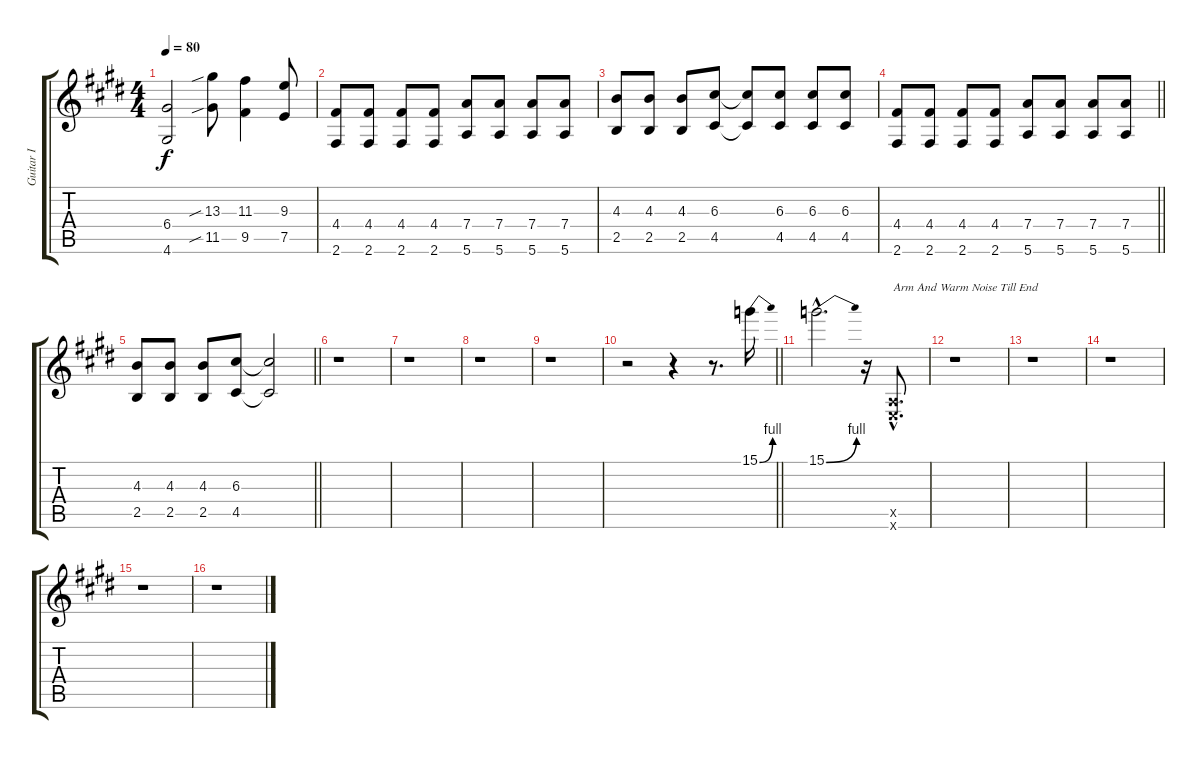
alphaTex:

\track ("Guitar I" "Guitar I") {instrument distortionguitar}
\staff {score tabs}
\tuning (E4 B3 G3 D3 A2 E2) {hide}
\ts (4 4)
\tempo 80
\clef g2
\ks e
(6.4 4.6).2{dy f} (13.3{sib} 11.5{sib}).8 (11.3 9.5).4 (9.3 7.5).8 |
(4.4 2.6).8 (4.4 2.6).8 (4.4 2.6).8 (4.4 2.6).8 (7.4 5.6).8 (7.4 5.6).8 (7.4 5.6).8 (7.4 5.6).8 |
(4.3 2.5).8 (4.3 2.5).8 (4.3 2.5).8 (6.3 4.5).8 (6.3{t} 4.5{t}).8 (6.3 4.5).8 (6.3 4.5).8 (6.3 4.5).8 |
\barLineRight lightlight
(4.4 2.6).8 (4.4 2.6).8 (4.4 2.6).8 (4.4 2.6).8 (7.4 5.6).8 (7.4 5.6).8 (7.4 5.6).8 (7.4 5.6).8 |
\barLineRight lightlight
(4.3 2.5).8 (4.3 2.5).8 (4.3 2.5).8 (6.3 4.5).8 (6.3{t} 4.5{t}).2 |
r.1 |
r.1 |
r.1 |
r.1 |
\barLineRight lightlight
r.2 r.4 r.8{d} 15.1{be (bend 0 0 60 4)}.16 |
15.1{be (bend 0 0 60 4) hac}.2{d} r.16 (0.5{hac x} 0.6{hac x}).8{d txt "Arm And Warm Noise Till End"} |
r.1 |
r.1 |
r.1 |
r.1 |
r.1
